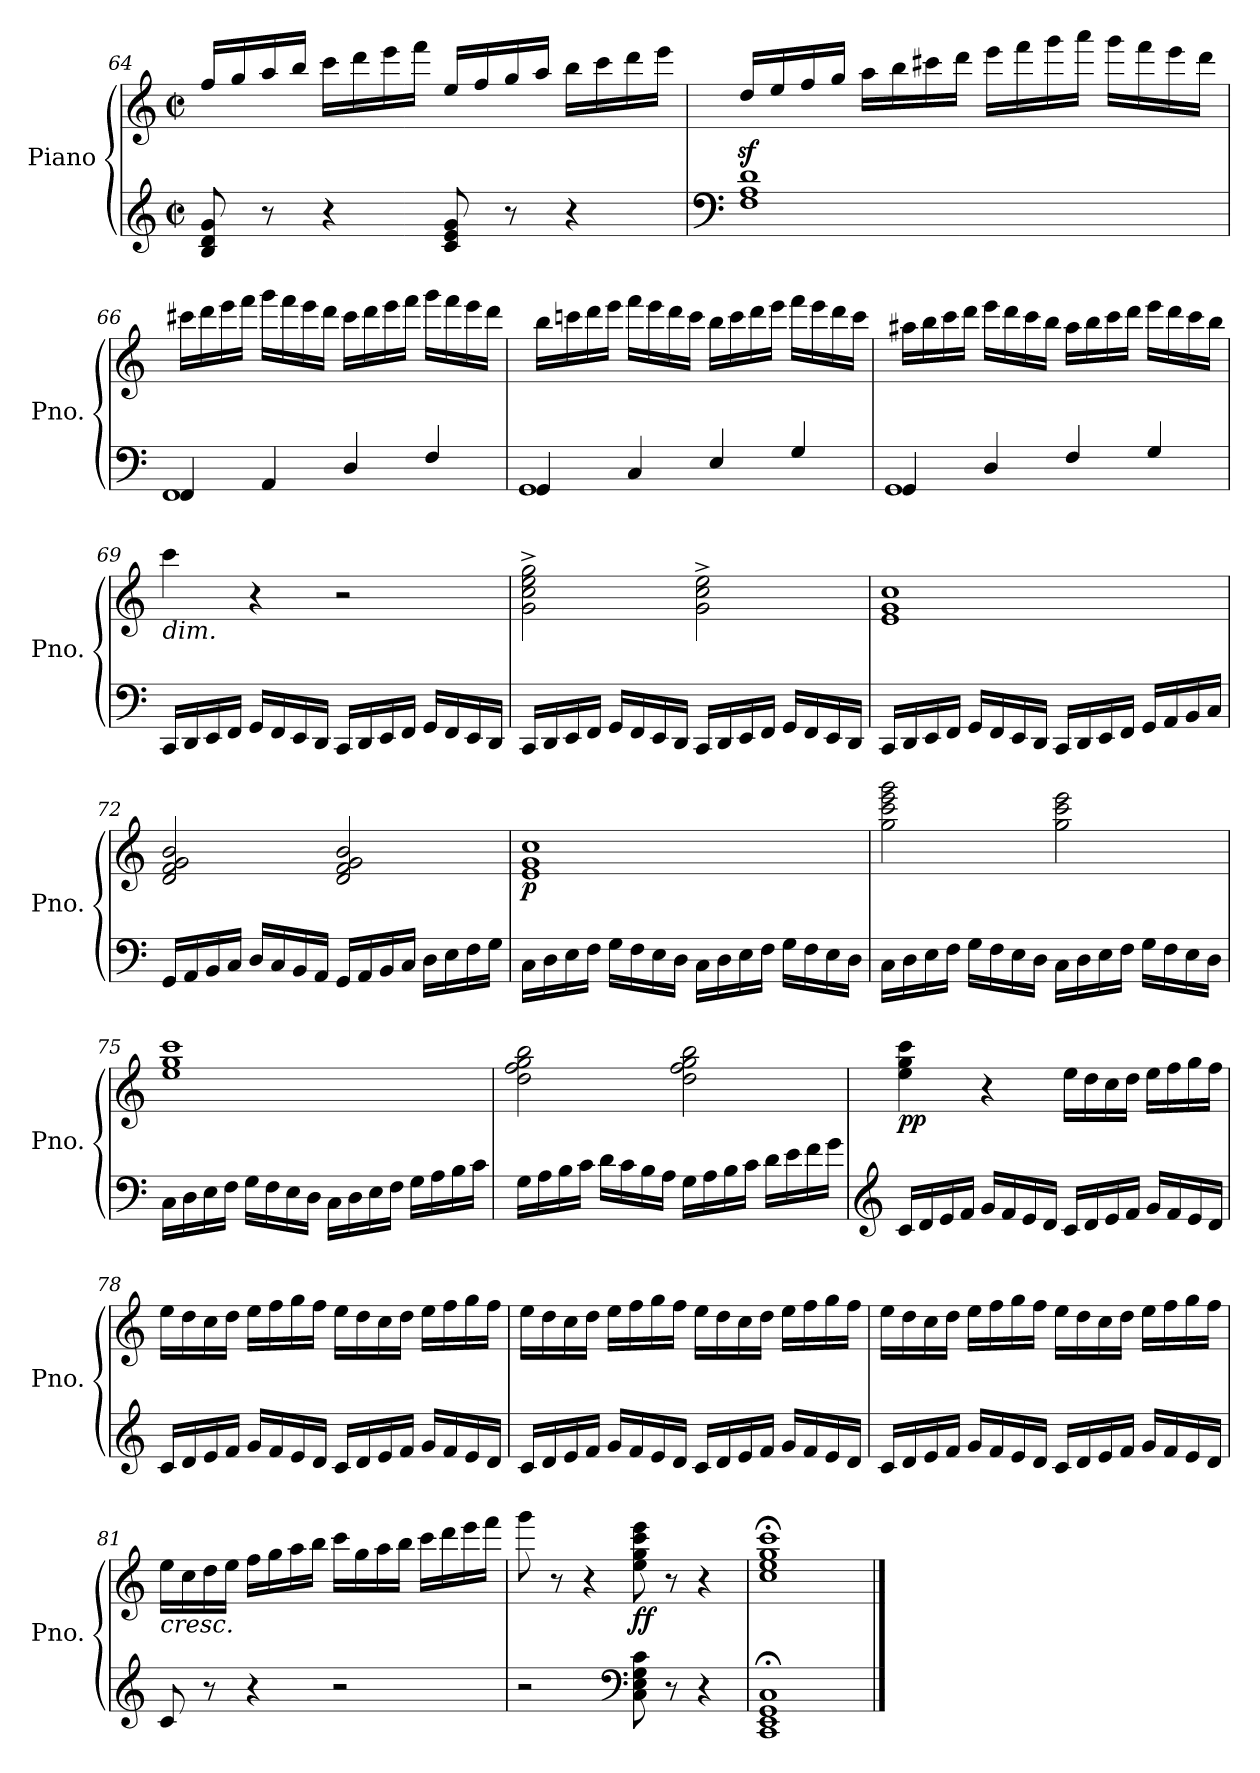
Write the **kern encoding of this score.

**kern	**kern	**dynam
*part1	*part1	*part1
*staff2	*staff1	*staff1/2
*I"Piano	*	*
*I'Pno.	*	*
*clefG2	*clefG2	*
*k[]	*k[]	*
*M2/2	*M2/2	*
*met(c|)	*met(c|)	*
=64	=64	=64
8B/ 8d/ 8g/	16ff/LL	.
.	16gg/	.
8r	16aa/	.
.	16bb/JJ	.
4r	16ccc\LL	.
.	16ddd\	.
.	16eee\	.
.	16fff\JJ	.
8c/ 8e/ 8g/	16ee/LL	.
.	16ff/	.
8r	16gg/	.
.	16aa/JJ	.
4r	16bb\LL	.
.	16ccc\	.
.	16ddd\	.
.	16eee\JJ	.
=65	=65	=65
*clefF4	*	*
1F 1A 1d	16ddz</LL	.
.	16ee/	.
.	16ff/	.
.	16gg/JJ	.
.	16aa\LL	.
.	16bb\	.
.	16ccc#X\	.
.	16ddd\JJ	.
.	16eee\LL	.
.	16fff\	.
.	16ggg\	.
.	16aaa\JJ	.
.	16ggg\LL	.
.	16fff\	.
.	16eee\	.
.	16ddd\JJ	.
=66	=66	=66
*^	*	*
4FF/	1FF	16ccc#X\LL	.
.	.	16ddd\	.
.	.	16eee\	.
.	.	16fff\JJ	.
4AA/	.	16ggg\LL	.
.	.	16fff\	.
.	.	16eee\	.
.	.	16ddd\JJ	.
4D/	.	16ccc#\LL	.
.	.	16ddd\	.
.	.	16eee\	.
.	.	16fff\JJ	.
4F/	.	16ggg\LL	.
.	.	16fff\	.
.	.	16eee\	.
.	.	16ddd\JJ	.
=67	=67	=67	=67
4GG/	1GG	16bb\LL	.
.	.	16cccn\	.
.	.	16ddd\	.
.	.	16eee\JJ	.
4C/	.	16fff\LL	.
.	.	16eee\	.
.	.	16ddd\	.
.	.	16ccc\JJ	.
4E/	.	16bb\LL	.
.	.	16ccc\	.
.	.	16ddd\	.
.	.	16eee\JJ	.
4G/	.	16fff\LL	.
.	.	16eee\	.
.	.	16ddd\	.
.	.	16ccc\JJ	.
=68	=68	=68	=68
4GG/	1GG	16aa#X\LL	.
.	.	16bb\	.
.	.	16ccc\	.
.	.	16ddd\JJ	.
4D/	.	16eee\LL	.
.	.	16ddd\	.
.	.	16ccc\	.
.	.	16bb\JJ	.
4F/	.	16aa#\LL	.
.	.	16bb\	.
.	.	16ccc\	.
.	.	16ddd\JJ	.
4G/	.	16eee\LL	.
.	.	16ddd\	.
.	.	16ccc\	.
.	.	16bb\JJ	.
*v	*v	*	*
=69	=69	=69
!	!LO:TX:b:i:t=dim.	!
16CC/LL	4ccc\	.
16DD/	.	.
16EE/	.	.
16FF/JJ	.	.
16GG/LL	4r	.
16FF/	.	.
16EE/	.	.
16DD/JJ	.	.
16CC/LL	2r	.
16DD/	.	.
16EE/	.	.
16FF/JJ	.	.
16GG/LL	.	.
16FF/	.	.
16EE/	.	.
16DD/JJ	.	.
=70	=70	=70
16CC/LL	2g\^ 2cc\^ 2ee\^ 2gg\^	.
16DD/	.	.
16EE/	.	.
16FF/JJ	.	.
16GG/LL	.	.
16FF/	.	.
16EE/	.	.
16DD/JJ	.	.
16CC/LL	2g\^ 2cc\^ 2ee\^	.
16DD/	.	.
16EE/	.	.
16FF/JJ	.	.
16GG/LL	.	.
16FF/	.	.
16EE/	.	.
16DD/JJ	.	.
=71	=71	=71
16CC/LL	1e 1g 1cc	.
16DD/	.	.
16EE/	.	.
16FF/JJ	.	.
16GG/LL	.	.
16FF/	.	.
16EE/	.	.
16DD/JJ	.	.
16CC/LL	.	.
16DD/	.	.
16EE/	.	.
16FF/JJ	.	.
16GG/LL	.	.
16AA/	.	.
16BB/	.	.
16C/JJ	.	.
=72	=72	=72
16GG/LL	2d/ 2f/ 2g/ 2b/	.
16AA/	.	.
16BB/	.	.
16C/JJ	.	.
16D/LL	.	.
16C/	.	.
16BB/	.	.
16AA/JJ	.	.
16GG/LL	2d/ 2f/ 2g/ 2b/	.
16AA/	.	.
16BB/	.	.
16C/JJ	.	.
16D\LL	.	.
16E\	.	.
16F\	.	.
16G\JJ	.	.
=73	=73	=73
!	!	!LO:DY:b
16C\LL	1e 1g 1cc	p
16D\	.	.
16E\	.	.
16F\JJ	.	.
16G\LL	.	.
16F\	.	.
16E\	.	.
16D\JJ	.	.
16C\LL	.	.
16D\	.	.
16E\	.	.
16F\JJ	.	.
16G\LL	.	.
16F\	.	.
16E\	.	.
16D\JJ	.	.
=74	=74	=74
16C\LL	2gg\ 2ccc\ 2eee\ 2ggg\	.
16D\	.	.
16E\	.	.
16F\JJ	.	.
16G\LL	.	.
16F\	.	.
16E\	.	.
16D\JJ	.	.
16C\LL	2gg\ 2ccc\ 2eee\	.
16D\	.	.
16E\	.	.
16F\JJ	.	.
16G\LL	.	.
16F\	.	.
16E\	.	.
16D\JJ	.	.
=75	=75	=75
16C\LL	1ee 1gg 1ccc	.
16D\	.	.
16E\	.	.
16F\JJ	.	.
16G\LL	.	.
16F\	.	.
16E\	.	.
16D\JJ	.	.
16C\LL	.	.
16D\	.	.
16E\	.	.
16F\JJ	.	.
16G\LL	.	.
16A\	.	.
16B\	.	.
16c\JJ	.	.
=76	=76	=76
16G\LL	2dd\ 2ff\ 2gg\ 2bb\	.
16A\	.	.
16B\	.	.
16c\JJ	.	.
16d\LL	.	.
16c\	.	.
16B\	.	.
16A\JJ	.	.
16G\LL	2dd\ 2ff\ 2gg\ 2bb\	.
16A\	.	.
16B\	.	.
16c\JJ	.	.
16d\LL	.	.
16e\	.	.
16f\	.	.
16g\JJ	.	.
=77	=77	=77
*clefG2	*	*
!	!	!LO:DY:b
16c/LL	4ee\ 4gg\ 4ccc\	pp
16d/	.	.
16e/	.	.
16f/JJ	.	.
16g/LL	4r	.
16f/	.	.
16e/	.	.
16d/JJ	.	.
16c/LL	16ee\LL	.
16d/	16dd\	.
16e/	16cc\	.
16f/JJ	16dd\JJ	.
16g/LL	16ee\LL	.
16f/	16ff\	.
16e/	16gg\	.
16d/JJ	16ff\JJ	.
=78	=78	=78
16c/LL	16ee\LL	.
16d/	16dd\	.
16e/	16cc\	.
16f/JJ	16dd\JJ	.
16g/LL	16ee\LL	.
16f/	16ff\	.
16e/	16gg\	.
16d/JJ	16ff\JJ	.
16c/LL	16ee\LL	.
16d/	16dd\	.
16e/	16cc\	.
16f/JJ	16dd\JJ	.
16g/LL	16ee\LL	.
16f/	16ff\	.
16e/	16gg\	.
16d/JJ	16ff\JJ	.
=79	=79	=79
16c/LL	16ee\LL	.
16d/	16dd\	.
16e/	16cc\	.
16f/JJ	16dd\JJ	.
16g/LL	16ee\LL	.
16f/	16ff\	.
16e/	16gg\	.
16d/JJ	16ff\JJ	.
16c/LL	16ee\LL	.
16d/	16dd\	.
16e/	16cc\	.
16f/JJ	16dd\JJ	.
16g/LL	16ee\LL	.
16f/	16ff\	.
16e/	16gg\	.
16d/JJ	16ff\JJ	.
=80	=80	=80
16c/LL	16ee\LL	.
16d/	16dd\	.
16e/	16cc\	.
16f/JJ	16dd\JJ	.
16g/LL	16ee\LL	.
16f/	16ff\	.
16e/	16gg\	.
16d/JJ	16ff\JJ	.
16c/LL	16ee\LL	.
16d/	16dd\	.
16e/	16cc\	.
16f/JJ	16dd\JJ	.
16g/LL	16ee\LL	.
16f/	16ff\	.
16e/	16gg\	.
16d/JJ	16ff\JJ	.
=81	=81	=81
!	!LO:TX:b:i:t=cresc.	!
8c/	16ee\LL	.
.	16cc\	.
8r	16dd\	.
.	16ee\JJ	.
4r	16ff\LL	.
.	16gg\	.
.	16aa\	.
.	16bb\JJ	.
2r	16ccc\LL	.
.	16gg\	.
.	16aa\	.
.	16bb\JJ	.
.	16ccc\LL	.
.	16ddd\	.
.	16eee\	.
.	16fff\JJ	.
=82	=82	=82
2r	8ggg\	.
.	8r	.
.	4r	.
*clefF4	*	*
!	!	!LO:DY:b
8C\ 8E\ 8G\ 8c\	8ee\ 8gg\ 8ccc\ 8eee\	ff
8r	8r	.
4r	4r	.
=83	=83	=83
1CC;< 1EE;< 1GG;< 1C;<	1cc;< 1ee;< 1gg;< 1ccc;<	.
==	==	==
*-	*-	*-
